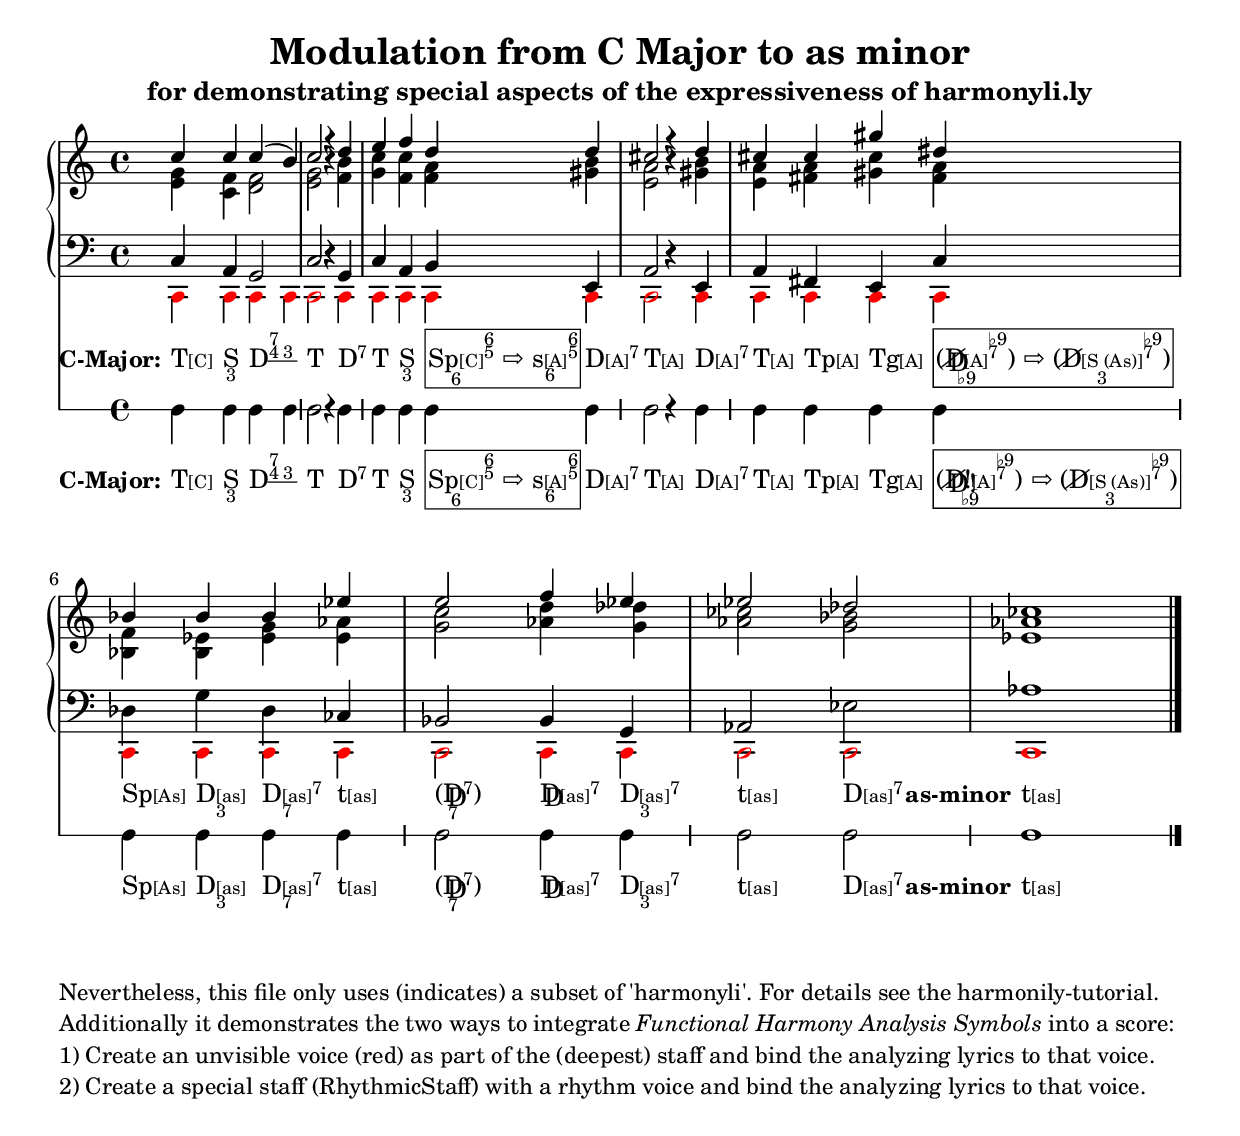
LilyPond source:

% modulation.ly :- for demonstrating the use of harmonyli.ly in a modulation
% Copyright (c) 2019 Karsten Reincke, 
%

% This file is distributed under the terms of the MIT license:
% --------------------------------------
% Copyright 2019 Karsten Reincke (Frankfurt)

% Permission is hereby granted, free of charge, to any person obtaining a copy 
% of this software and associated documentation files (the "Software"), to deal 
% in the Software without restriction, including without limitation the rights 
% to use, copy, modify, merge, publish, distribute, sublicense, and/or sell 
% copies of the Software, and to permit persons to whom the Software is 
% furnished to do so, subject to the following conditions:

% The above copyright notice and this permission notice shall be included in all 
% copies or substantial portions of the Software.

% THE SOFTWARE IS PROVIDED "AS IS", WITHOUT WARRANTY OF ANY KIND, EXPRESS OR 
% IMPLIED, INCLUDING BUT NOT LIMITED TO THE WARRANTIES OF MERCHANTABILITY, 
% FITNESS FOR A PARTICULAR PURPOSE AND NONINFRINGEMENT. IN NO EVENT SHALL THE 
% AUTHORS OR COPYRIGHT HOLDERS BE LIABLE FOR ANY CLAIM, DAMAGES OR OTHER 
% LIABILITY, WHETHER IN AN ACTION OF CONTRACT, TORT OR OTHERWISE, ARISING 
% FROM, OUT OF OR IN CONNECTION WITH THE SOFTWARE OR THE USE OR OTHER DEALINGS 
% IN THE SOFTWARE.

\version "2.18.2"

% harmonyli.ly :- a library for inserting Functional Harmony Analysis Symbols 
% into musical scores encoded in and created by LilyPOnd
%
% Copyright (c) 2019 Karsten Reincke, Frankfurt, Hans Blum
%
% This file is distributed either under the terms of the MIT license or under 
% the terms of the GPLv3 license. Feel free to choose the distribution method 
% you prefer by deleting the unsuitable licensing statement (Don't delete both): 
%
% (a) If you want to use it under the terms of the MIT license erase the 
%     following GPLv3 licensing statement:
% (b) If you want to use harmonyli.ly under the terms of the GPLv2 license
%      erase the following MIT license text
%
% GPLv3-Licensing Statement
% -------------------------

% This program is free software: you can redistribute it and/or modify
% it under the terms of the GNU General Public License as published by
% the Free Software Foundation, either version 3 of the License, or
% (at your option) any later version.

% This program is distributed in the hope that it will be useful,
% but WITHOUT ANY WARRANTY; without even the implied warranty of
% MERCHANTABILITY or FITNESS FOR A PARTICULAR PURPOSE.  See the
% GNU General Public License for more details.

% You should have received a copy of the GNU General Public License
% along with this program.  If not, see <https://www.gnu.org/licenses/>.

% MIT-License and Licensing Statement
% --------------------------------------
% Copyright 2019 Karsten Reincke, Frankfurt

% Permission is hereby granted, free of charge, to any person 
% obtaining a copy of this software and associated documentation 
% files (the "Software"), to deal in the Software without 
% restriction, including without limitation the rights to use, 
% copy, modify, merge, publish, distribute, sublicense, and/or sell 
% copies of the Software, and to permit persons to whom the 
% Software is furnished to do so, subject to the following conditions:

% The above copyright notice and this permission notice shall be 
% included in all copies or substantial portions of the Software.

% THE SOFTWARE IS PROVIDED "AS IS", WITHOUT WARRANTY OF ANY KIND, 
% EXPRESS OR IMPLIED, INCLUDING BUT NOT LIMITED TO THE WARRANTIES 
% OF MERCHANTABILITY, FITNESS FOR A PARTICULAR PURPOSE AND 
% NONINFRINGEMENT. IN NO EVENT SHALL THE AUTHORS OR COPYRIGHT 
% HOLDERS BE LIABLE FOR ANY CLAIM, DAMAGES OR OTHER LIABILITY, 
% WHETHER IN AN ACTION OF CONTRACT, TORT OR OTHERWISE, ARISING 
% FROM, OUT OF OR IN CONNECTION WITH THE SOFTWARE OR THE USE 
% OR OTHER DEALINGS IN THE SOFTWARE.
%
% Some Compliance Hints: 
% ----------------------
% (A) MIT Usage
% -------------
% (1) For using harmonyli.ly compliantly it is sufficient if the
% MIT license text is part of this file.
% (2) For modifying harmonyli.ly compliantly or for using part of
% it, it is sufficient if the MIT license text is included in 
% all copies or substantial portions
% (3) Under the terms of the MIT license you may use harmonyli.ly
% as part of your overarching work and you may distribute this
% overarching complex as whole under any license you want. But
% you may not erase the MIT license text in this file or in
% all derived files - just as the MIT license requires:
%
% The above copyright notice and this permission notice shall be 
% included in all copies or substantial portions of the Software.
%
% (B) GPLv3 Usage
% ---------------
% If you prefer to distribute harmonyli.ly under the terms of the
% GPLv3, then you have to fulfill all requirements of the GPLv3,
% especially those of §4 and §5 (strong copyleft effect and so on)
% and those of §6 (Conveying Non-Source Forms)
%
%%%%%%%%%%%%%%%%%%%%%%%%%%%%%%%%%%%%%%%%%%%%%%%%%%%%%%%%%%%%%%%%%%%%

% Reference to groundwork
% -----------------------
% harmonyli.ly heavily uses ideas and code of Klaus Blum's groundwork which has 
% been published in the 'Lilypond Snippet Repository':
% -> http://lsr.di.unimi.it/LSR/Item?id=967
%
% In a mail from Nov. the 4th 2019 Klaus Blum explicitly approved that he 
% a) distributes his code under the terms of the (American) public domain 
% b) agrees to use his file as groundwork for harmonyli.ly
% c) to distribute the result under the terms of of a dual-license: the user 
%    shall be enabled to choose whether he wants to use it under the terms
%   of the GPLv3 or the MIT
%
% Just as Klaus Blum's groundwork, also harmonyli.ly uses some explanations of 
% Neil Puttock by which he described the use text span engraver.
% -> http://www.mail-archive.com/lilypond-user%40gnu.org/msg60732.html
%%%%%%%%%%%%%%%%%%%%%%%%%%%%%%%%%%%%%%%%%%%%%%%%%%%%%%%%%%%%%%%%%%%%

\version "2.18.2"

%%%%%%%%%%%%%%%%%%%%%%%%%%%%%%%%%%%%%%%%%%%%%%%%%%%%%%%%%%%%%%%%%%%%%%
% Definition using the EBNF to formally describe the structure of a
% Functional Harmony Analysis Symbol ( = part of the functional harmony theory)
% 
% FHAS ::= {x},(cRS|RS),{DV} { BN }, { SN }, {AN, {AN, {AN, {AN, {AN}}}}}, {CT} {FS}
%
% cRS ::= RS,DV /* not separated by a blank */
%
%  RS ::= 'T' | 't' | 'S' | 's' | 'SS' | 'D' | 'd' | 'DD' 
%
%  DV ::= 'p' | 'P' | 'g' | 'G' | 
%
%   x ::= 'x' /* cross thought the RS */ 
%
%  BN ::= '1', ... ,'7'
%  SN ::= AN
%  AN ::= '1', ... ,'12'
%  CT ::= 'c', 'cis', ... 'h' | cRS
%
% Note: this is a syntactical definition. There is a semantical restriction
% which cannot easily be expressed by a context free grammar. The condition
% is 'AN1 < AN2 < AN3 < AN4 < AN5'. Therefore we only use the symbol AN
%
% Note: This definition also allows to express some a bit esoteric analyze 
% results like (Double Dominant or Double Sub dominant or Tonika,... relative
% counter relative) without no root tone / note. It depends on the context
% (and the viewpoint of the analyzer), which of them are semantically adequate.  
%%%%%%%%%%%%%%%%%%%%%%%%%%%%%%%%%%%%%%%%%%%%%%%%%%%%%%%%%%%%%%%%%%%%%%%%%%%

%%%%%%%%%%%%%%%%%%%%%%%%%%%%%%%%%%%%%%%%%%%%%%%%%%%%%%%%%%%%%%%%%%%%%%%%%%%
% Some implementation details:
% We refer to the parts of a RFS by the following identifiers:
%
%                                                        5 added note number = e | e5
%                                                        4 added note number = d | d4
%                                                        3 added note number = c | c3
%                           Sopran-Note-Number = S | SN  2 added note number = b | b2
%  fillstring = fsr | FSr   Riemann-Symbol = RS          1 added note number = a | a1  fillstring = fsr | FSr
%                           Bass-Note-Number = B | BN
% 
%
% This harmonyli.ly offers 3 interfaces:
%
% A) The basic method of harmonyli.ly is 'rfs' (riemann functional symbol). It 
% expects all elements of an RFS at a specific position and none of them may be 
% forgotten. If any of elements shall not be used, then the respective argument 
% must contain a "".
%
% Advantage: The analyzer gets the complete freedom to create his own version.
% Disadvantage: He must respect all details for not getting surprising results
% 
% B) The core method of harmonyli.ly is the method 'RFS'. It takes the naked 
% Riemann Symbol (like T, Tp, S, D, ...) and a list of pairs using the values of 
% BNoteKey, SNoteKey, ... as keys and as value any string / markup the user 
% wants to insert into the Riemann Function Symbol
%
% On this level, there exist 4 variants:
%   a) the method RFS - as described above
%   b) the method dRFS :- doubling the root RS symbol
%   c) the method xRFS :- crossing out the root RS symbol
%   d) the method xdRFS :- crossing out the doubled root RS symbol 
%
% Advantage: The analyzer may ignore the key value pairs he do not need.
% Disadvantage: He must know / respect the syntax of an association list
%
% C) Finally harmonyli.ly offers some often used instantiations of RFS
% as prepared functions
%
% Advantage: It is simple to insert such fixed RFS.
% Disadvantage: Not all RFS are delivered as fixed RFS
%%%%%%%%%%%%%%%%%%%%%%%%%%%%%%%%%%%%%%%%%%%%%%%%%%%%%%%%%%%%%%%%%%%%%%%%%%%%




%%%%%%%%%%%%%%%%%%%%%%%%%%%%%%%%%%%%%%%%%%%%%%%%%%%%%%%%%%%%%%%%%%%%%%%%%%
%
% About some special features
%
% (1) intermediary dominant and intermediary sections
% -----------------------------------------------
% Sometimes, the musicologist wants to express that in an intermediary section
% all chords function with respect to an intermediary harmonical focus instead
% being described with respect to the basic tone. 
% 
% The most simple example for such an intermediary section is the 'intermediary 
% dominant' (in German: 'Zwischendominante): It is not the dominant of the (
% keynote) tonic, but the dominant of the following chord.

% Moreover, sometimes the chord to which an intermediary section is refered
% does not close the section but is replaced by a functional equivalent. A
% famous example is the 'deceptive cadence' as closure of such an intermediary
% section.

% Hence, sometimes the musicologist does not only want to express that he reads
% a succession of chords as an intermediary section, he also want to explicitly
% name the assumed harmonical focus.

% For that purpose harmonyli.ly offers rows of intermediary chords:
%
% IntermediarySection ::- 'initIntermediaryArea' RFS+ closingRFS
%                 RFS ::- /* see above */
%          closingRFS ::- RFS with special parameter 'Context'
%
%
% (2) ZoomAnalyses
% ----------------
%
% In theoretical harmonical analyses often each analysis symbol refers to one 
% chord. In practical harmoncal analyses the analysis symbols refer to rows of 
% tones which are treated as passing notes.

% But sometimes, the musicologist does not want to ignore some shorter notes.
% Instead of this, he wants to increase the granularity of his symbols by
% integrating such 'detail notes' into his symbol. He wants to zoom into the
% the score.
%
% The most known example is the suspended chord as for example
%   6>5
%   4>3
%  D 
%
% For enabling musicologists to express such details, harmonyli.ly offers
% ZoomAreas. ZoomAreas use one pure Riemann Symbol for all chords, and the
% differences of the cords are described by numbers referring to the base tone
% of the chord
%
% ZoomArea ::- 
%     'initZoomArea' 
%     'setZoomRoot' 
%     'openZoomArea'
%     'setZoomSuccessor'+
%     'closeZoomArea'
%%%%%%%%%%%%%%%%%%%%%%%%%%%%%%%%%%%%%%%%%%%%%%%%%%%%%%%%%%%%%%%%%%%%%%%%%%%%%


% harmonyli.ly config area

% ImInfix

#(define imInfix "")


% ---------------------------------------------------------------------
% Harmonyli Interface No 1: The basic method for inserting all manually
% ---------------------------------------------------------------------

 
#(define-markup-command (fhas layout props RS SN BN aN bN cN dN eN CT fstl fstr)
  (markup? markup? markup? markup? markup? markup? markup? markup? markup? markup? markup?)
  (let* ((lCT (string-append "[" CT "]")))
    (if (equal? CT "")(set! lCT ""))
    (interpret-markup layout props
     #{
       \markup{
         \concat {
           $fstl
           \override #'(baseline-skip . 1.4)
           \center-column {
             \override #`(direction . ,UP)
             \override #'(baseline-skip . 2.0)
             \dir-column {
               \halign #CENTER
                \concat { $RS \tiny {  $lCT  } }
               \tiny
               \halign #CENTER
               $SN
             }
             \tiny
             $BN
           }
           \tiny
           \override #`(direction . ,UP)
           \override #'(baseline-skip . 0.8)
           \dir-column {
             " "
             {
               \override #`(direction . ,UP)
               \override #'(baseline-skip . 1.3)
               \dir-column { $aN  $bN $cN $dN $eN }
             }
           }
           $fstr
         }
       }
     #}
 )))
 

#(define-markup-command 
  (flosx layout props 
    RSl SNl BNl aNl bNl cNl dNl eNl CTl fstll fstrl
    RSr SNr BNr aNr bNr cNr dNr eNr CTr fstlr fstrr
    )
  ( markup? markup? markup? markup? markup? markup? markup? markup? markup?
    markup? markup? markup? markup? markup? markup? markup? markup? markup?
    markup? markup? markup? markup?
  )

    (interpret-markup layout props
     #{
        \markup{
          \box
          \concat {
            \fhas #RSl #SNl #BNl #aNl #bNl #cNl #dNl #eNl #CTl $fstll $fstrl
            " ⇨ "
            \fhas #RSr #SNr #BNr #aNr #bNr #cNr #dNr #eNr #CTr $fstlr $fstrr
          }      
        }
     #}
 ))
 
% ------------------------------------------------------------------------------
% Harmonyli Interface No 2.A: The core method for inserting only relevant values
% ------------------------------------------------------------------------------

#(define BNoteKey "B")
#(define SNoteKey "S")
#(define aNoteKey "a")
#(define bNoteKey "b")
#(define cNoteKey "c")
#(define dNoteKey "d")
#(define eNoteKey "e")
% LÖSCHEN DEPRECATED
#(define fsKey "f")
% LÖSCHEN DEPRECATED
#(define fsKeyL "fl")
#(define fsKeyR "fr")

#(define RsSpec "T")
#(define RsCont "C")

#(define NBNoteKey "nB")
#(define NSNoteKey "nS")
#(define NaNoteKey "na")
#(define NbNoteKey "nb")
#(define NcNoteKey "nc")
#(define NdNoteKey "nd")
#(define NeNoteKey "ne")
#(define NRsSpec "nT")
#(define NRsCont "nC")
#(define NfsKeyL "nfl")
#(define NfsKeyR "nfr")

#(define BNoteDValue "")
#(define SNoteDValue "")
#(define aNoteDValue "")
#(define bNoteDValue "")
#(define cNoteDValue "")
#(define dNoteDValue "")
#(define eNoteDValue "")
#(define fsDValue "") 
#(define RsSpecDValue "")
#(define RsContDValue "")

% The RS can be crossed out and or doubled To express the combinations
% we invent a parameter RS taking the values [ n (normal) | x | d | xd ]
% x

% evaluating the arguments:
% gets the associatedList and the key of the wanted RFS element
% if any pair in the list contains the key, it returns the value
% defined in the pair, otherwise it returns the default value
#(define (assign keyValue assocList defaultValue)
  (string? list?)
  (let* ((localPair (assoc keyValue assocList)))
    (if localPair (cdr localPair) defaultValue)
  )
)

% INTERFACE 2.A
% returns the Riemann Function Symbol as markup
#(define-markup-command (setFHAS layout props RS AL)
  (markup? list?)
  (let*
    ( 
      (lRS (assign RsSpec AL RsSpecDValue ))
      (lBN (assign BNoteKey AL BNoteDValue))
      (lSN (assign SNoteKey AL SNoteDValue))
      (laN (assign aNoteKey AL aNoteDValue))
      (lbN (assign bNoteKey AL bNoteDValue))
      (lcN (assign cNoteKey AL cNoteDValue))
      (ldN (assign dNoteKey AL dNoteDValue))
      (leN (assign eNoteKey AL eNoteDValue))
      (lCT (assign RsCont AL RsContDValue))
      (lFSl (assign fsKeyL AL fsDValue))
      (lFSr (assign fsKeyR AL fsDValue))
    )
  
    (interpret-markup layout props
      (cond
        ( (equal? lRS "d")
          #{
             \markup \fhas \double #RS #lSN #lBN  #laN #lbN #lcN #ldN #leN #lCT #lFSl #lFSr 
          #}
        )
        ( (equal? lRS "x")
          #{
             \markup \fhas \crossout #RS #lSN #lBN  #laN #lbN #lcN #ldN #leN #lCT #lFSl #lFSr
          #}
        )
        ( (equal? lRS "xd")
          #{
             \markup \fhas \crossout \double #RS #lSN #lBN  #laN #lbN #lcN #ldN #leN #lCT #lFSl #lFSr
          #}
        )
        ( (equal? lRS "dx")
          #{
             \markup \fhas \crossout \double #RS #lSN #lBN  #laN #lbN #lcN #ldN #leN #lCT #lFSl #lFSr
          #}
        )
        ( else
          #{
             \markup \fhas #RS #lSN #lBN  #laN #lbN #lcN #ldN #leN #lCT #lFSl #lFSr
          #}
        )
      )
    )
   )
 )

% INTERFACE 2.A
% returns the Riemann Function Symbol as markup
#(define-markup-command (setFLAS layout props RSl RSr AL)
  (markup? markup? list?)
  (let*
    ( (lBNl (assign BNoteKey AL BNoteDValue))
      (lSNl (assign SNoteKey AL SNoteDValue))
      (laNl (assign aNoteKey AL aNoteDValue))
      (lbNl (assign bNoteKey AL bNoteDValue))
      (lcNl (assign cNoteKey AL cNoteDValue))
      (ldNl (assign dNoteKey AL dNoteDValue))
      (leNl (assign eNoteKey AL eNoteDValue))
      (lRSl (assign RsSpec AL RsSpecDValue ))
      (lCTl (assign RsCont AL RsContDValue)) 
      (lFSll (assign fsKeyL AL fsDValue))
      (lFSrl (assign fsKeyR AL fsDValue))
           
      (lBNr (assign NBNoteKey AL BNoteDValue))
      (lSNr (assign NSNoteKey AL SNoteDValue))
      (laNr (assign NaNoteKey AL aNoteDValue))
      (lbNr (assign NbNoteKey AL bNoteDValue))
      (lcNr (assign NcNoteKey AL cNoteDValue))
      (ldNr (assign NdNoteKey AL dNoteDValue))
      (leNr (assign NeNoteKey AL eNoteDValue))
      (lRSr (assign NRsSpec AL RsSpecDValue ))
      (lCTr (assign NRsCont AL RsContDValue))      
      (lFSlr (assign NfsKeyL AL fsDValue))
      (lFSrr (assign NfsKeyR AL fsDValue))
      (lFS (assign fsKey AL fsDValue))

    )
  
    (interpret-markup layout props
      (cond
        ;; ---------- combinations with left double
        ( (and (equal? lRSl "d") (equal? lRSr "d"))
          #{
             \markup \flosx 
                \double #RSl #lSNl #lBNl  #laNl #lbNl #lcNl #ldNl #leNl #lCTl #lFSll #lFSrl
                \double #RSr #lSNr #lBNr  #laNr #lbNr #lcNr #ldNr #leNr #lCTr #lFSlr #lFSrr
          #}
        )
        ( (and (equal? lRSl "d") (equal? lRSr "x"))
          #{
             \markup \flosx   
                \double #RSl #lSNl #lBNl  #laNl #lbNl #lcNl #ldNl #leNl #lCTl #lFSll #lFSrl
                \crossout #RSr #lSNr #lBNr  #laNr #lbNr #lcNr #ldNr #leNr #lCTr #lFSlr #lFSrr             
          #}
        )
         ( (and (equal? lRSl "d") (equal? lRSr "dx"))
          #{
             \markup \flosx   
                \double #RSl #lSNl #lBNl  #laNl #lbNl #lcNl #ldNl #leNl #lCTl #lFSll #lFSrl
                \crossout \double #RSr #lSNr #lBNr  #laNr #lbNr #lcNr #ldNr #leNr #lCTr #lFSlr #lFSrr             
          #}
        )
         ( (and (equal? lRSl "d") (equal? lRSr "xd"))
          #{
             \markup \flosx  
                \double #RSl #lSNl #lBNl  #laNl #lbNl #lcNl #ldNl #leNl #lCTl #lFSll #lFSrl
                \crossout \double #RSr #lSNr #lBNr  #laNr #lbNr #lcNr #ldNr #leNr #lCTr #lFSlr #lFSrr             
          #}
        )
        ( (and (equal? lRSl "d") (equal? lRSr ""))
          #{
             \markup \flosx  
                \double #RSl #lSNl #lBNl  #laNl #lbNl #lcNl #ldNl #leNl #lCTl #lFSll #lFSrl
                #RSr #lSNr #lBNr  #laNr #lbNr #lcNr #ldNr #leNr #lCTr #lFSlr #lFSrr             
          #}
        )
        ;; ---------- combinations with left crossout
        ( (and (equal? lRSl "x") (equal? lRSr "d"))
          #{
             \markup \flosx  
                \crossout #RSl #lSNl #lBNl  #laNl #lbNl #lcNl #ldNl #leNl #lCTl #lFSll #lFSrl
                \double #RSr #lSNr #lBNr  #laNr #lbNr #lcNr #ldNr #leNr #lCTr #lFSlr #lFSrr             
          #}
        )
        ( (and (equal? lRSl "x") (equal? lRSr "x"))
          #{
             \markup \flosx  
                \crossout #RSl #lSNl #lBNl  #laNl #lbNl #lcNl #ldNl #leNl #lCTl #lFSll #lFSrl
                \crossout #RSr #lSNr #lBNr  #laNr #lbNr #lcNr #ldNr #leNr #lCTr #lFSlr #lFSrr             
          #}
        )
         ( (and (equal? lRSl "x") (equal? lRSr "dx"))
          #{
             \markup \flosx  
                \crossout #RSl #lSNl #lBNl  #laNl #lbNl #lcNl #ldNl #leNl #lCTl #lFSll #lFSrl
                \crossout \double #RSr #lSNr #lBNr  #laNr #lbNr #lcNr #ldNr #leNr #lCTr #lFSlr #lFSrr             
          #}
        )
         ( (and (equal? lRSl "x") (equal? lRSr "xd"))
          #{
             \markup \flosx  
                \crossout #RSl #lSNl #lBNl  #laNl #lbNl #lcNl #ldNl #leNl #lCTl #lFSll #lFSrl
                \crossout \double #RSr #lSNr #lBNr  #laNr #lbNr #lcNr #ldNr #leNr #lCTr #lFSlr #lFSrr             
          #}
        )
        ( (and (equal? lRSl "x") (equal? lRSr ""))
          #{
             \markup \flosx  
                \crossout #RSl #lSNl #lBNl  #laNl #lbNl #lcNl #ldNl #leNl #lCTl #lFSll #lFSrl
                #RSr #lSNr #lBNr  #laNr #lbNr #lcNr #ldNr #leNr #lCTr #lFSlr #lFSrr             
          #}
        )
        ;; ---------- combinations with left crossout double (dx)
        ( (and (equal? lRSl "dx") (equal? lRSr "d"))
          #{
             \markup \flosx  
                \crossout \double #RSl #lSNl #lBNl  #laNl #lbNl #lcNl #ldNl #leNl #lCTl #lFSll #lFSrl
                \double #RSr #lSNr #lBNr  #laNr #lbNr #lcNr #ldNr #leNr #lCTr #lFSlr #lFSrr             
          #}
        )
        ( (and (equal? lRSl "dx") (equal? lRSr "x"))
          #{
             \markup \flosx  
                \crossout \double #RSl #lSNl #lBNl  #laNl #lbNl #lcNl #ldNl #leNl #lCTl #lFSll #lFSrl
                \crossout #RSr #lSNr #lBNr  #laNr #lbNr #lcNr #ldNr #leNr #lCTr #lFSlr #lFSrr             
          #}
        )
         ( (and (equal? lRSl "dx") (equal? lRSr "dx"))
          #{
             \markup \flosx  
                \crossout \double #RSl #lSNl #lBNl  #laNl #lbNl #lcNl #ldNl #leNl #lCTl #lFSll #lFSrl
                \crossout \double #RSr #lSNr #lBNr  #laNr #lbNr #lcNr #ldNr #leNr #lCTr #lFSlr #lFSrr             
          #}
        )
         ( (and (equal? lRSl "dx") (equal? lRSr "xd"))
          #{
             \markup \flosx  
                \crossout \double #RSl #lSNl #lBNl  #laNl #lbNl #lcNl #ldNl #leNl #lCTl #lFSll #lFSrl
                \crossout \double #RSr #lSNr #lBNr  #laNr #lbNr #lcNr #ldNr #leNr #lCTr #lFSlr #lFSrr             
          #}
        )
        ( (and (equal? lRSl "dx") (equal? lRSr ""))
          #{
             \markup \flosx  
                \crossout \double #RSl #lSNl #lBNl  #laNl #lbNl #lcNl #ldNl #leNl #lCTl #lFSll #lFSrl
                #RSr #lSNr #lBNr  #laNr #lbNr #lcNr #ldNr #leNr #lCTr #lFSlr #lFSrr             
          #}
        )
        ;; ---------- combinations with left crossout double (xd)
        ( (and (equal? lRSl "xd") (equal? lRSr "d"))
          #{
             \markup \flosx  
                \crossout \double #RSl #lSNl #lBNl  #laNl #lbNl #lcNl #ldNl #leNl #lCTl #lFSll #lFSrl
                \double #RSr #lSNr #lBNr  #laNr #lbNr #lcNr #ldNr #leNr #lCTr #lFSlr #lFSrr             
          #}
        )
        ( (and (equal? lRSl "xd") (equal? lRSr "x"))
          #{
             \markup \flosx  
                \crossout \double #RSl #lSNl #lBNl  #laNl #lbNl #lcNl #ldNl #leNl #lCTl #lFSll #lFSrl
                \crossout #RSr #lSNr #lBNr  #laNr #lbNr #lcNr #ldNr #leNr #lCTr #lFSlr #lFSrr             
          #}
        )
         ( (and (equal? lRSl "xd") (equal? lRSr "dx"))
          #{
             \markup \flosx  
                \crossout \double #RSl #lSNl #lBNl  #laNl #lbNl #lcNl #ldNl #leNl #lCTl #lFSll #lFSrl
                \crossout \double #RSr #lSNr #lBNr  #laNr #lbNr #lcNr #ldNr #leNr #lCTr #lFSlr #lFSrr             
          #}
        )
         ( (and (equal? lRSl "xd") (equal? lRSr "xd"))
          #{
             \markup \flosx  
                \crossout \double #RSl #lSNl #lBNl  #laNl #lbNl #lcNl #ldNl #leNl #lCTl #lFSll #lFSrl
                \crossout \double #RSr #lSNr #lBNr  #laNr #lbNr #lcNr #ldNr #leNr #lCTr #lFSlr #lFSrr             
          #}
        )
        ( (and (equal? lRSl "xd") (equal? lRSr ""))
          #{
             \markup \flosx  
                \crossout \double #RSl #lSNl #lBNl  #laNl #lbNl #lcNl #ldNl #leNl #lCTl #lFSll #lFSrl
                #RSr #lSNr #lBNr  #laNr #lbNr #lcNr #ldNr #leNr #lCTr #lFSlr #lFSrr             
          #}
        )
        ;; ---------- combinations with left pure
        ( (and (equal? lRSl "") (equal? lRSr "d"))
          #{
             \markup \flosx  
                #RSl #lSNl #lBNl  #laNl #lbNl #lcNl #ldNl #leNl #lCTl #lFSll #lFSrl
                \double #RSr #lSNr #lBNr  #laNr #lbNr #lcNr #ldNr #leNr #lCTr #lFSlr #lFSrr             
          #}
        )
        ( (and (equal? lRSl "") (equal? lRSr "x"))
          #{
             \markup \flosx  
                #RSl #lSNl #lBNl  #laNl #lbNl #lcNl #ldNl #leNl #lCTl #lFSll #lFSrl
                \crossout #RSr #lSNr #lBNr  #laNr #lbNr #lcNr #ldNr #leNr #lCTr #lFSlr #lFSrr             
          #}
        )
         ( (and (equal? lRSl "") (equal? lRSr "dx"))
          #{
             \markup \flosx  
                #RSl #lSNl #lBNl  #laNl #lbNl #lcNl #ldNl #leNl #lCTl #lFSll #lFSrl
                \crossout \double #RSr #lSNr #lBNr  #laNr #lbNr #lcNr #ldNr #leNr #lCTr #lFSlr #lFSrr             
          #}
        )
         ( (and (equal? lRSl "") (equal? lRSr "xd"))
          #{
             \markup \flosx  
                #RSl #lSNl #lBNl  #laNl #lbNl #lcNl #ldNl #leNl #lCTl #lFSll #lFSrl
                \crossout \double #RSr #lSNr #lBNr  #laNr #lbNr #lcNr #ldNr #leNr #lCTr #lFSlr #lFSrr             
          #}
        )

        ( else
          #{
             \markup \flosx 
                #RSl #lSNl #lBNl  #laNl #lbNl #lcNl #ldNl #leNl #lCTl #lFSll #lFSrl
                #RSr #lSNr #lBNr  #laNr #lbNr #lcNr #ldNr #leNr #lCTr #lFSlr #lFSrr             
         #}
        )
      )
    )
   )
 )

% ------------------------------------------------------------------------------
% Harmonyli Interface No 2.B: Functions to use intermediary areas
% ------------------------------------------------------------------------------

% returns the Riemann Function Symbol as markup
#(define-markup-command (setImArea layout props RS AL)
  (markup? list?)
  (let*
    ( (lBN (assign BNoteKey AL BNoteDValue))
      (lSN (assign SNoteKey AL SNoteDValue))
      (laN (assign aNoteKey AL aNoteDValue))
      (lbN (assign bNoteKey AL bNoteDValue))
      (lcN (assign cNoteKey AL cNoteDValue))
      (ldN (assign dNoteKey AL dNoteDValue))
      (leN (assign eNoteKey AL eNoteDValue))
      (lRS (assign RsSpec AL RsSpecDValue ))
      (lCT (assign RsCont AL RsContDValue))
      (lFSl (assign fsKeyL AL fsDValue))
      (lFSr (assign fsKeyR AL fsDValue))
    )
    (set! lFSl (string-append lFSl "(" imInfix  ))
    (set! lFSr (string-append imInfix  ")" lFSr ))
    (interpret-markup layout props
      (cond
        ( (equal? lRS "d")
          #{
             \markup \fhas \double #RS #lSN #lBN  #laN #lbN #lcN #ldN #leN #lCT #lFSl #lFSr
          #}
        )
        ( (equal? lRS "x")
          #{
             \markup \fhas \crossout #RS #lSN #lBN  #laN #lbN #lcN #ldN #leN #lCT #lFSl #lFSr
          #}
        )
        ( (equal? lRS "xd")
          #{
             \markup \fhas \crossout \double #RS #lSN #lBN  #laN #lbN #lcN #ldN #leN #lCT #lFSl #lFSr
          #}
        )
        ( (equal? lRS "dx")
          #{
             \markup \fhas \crossout \double #RS #lSN #lBN  #laN #lbN #lcN #ldN #leN #lCT #lFSl #lFSr
          #}
        )
        ( else
          #{
             \markup \fhas #RS #lSN #lBN  #laN #lbN #lcN #ldN #leN #lCT #lFSl #lFSr
          #}
        )
      )
    )
   )
 )

% returns the Riemann Function Symbol as markup
#(define-markup-command (openImArea layout props RS AL)
  (markup? list?)
  (let*
    ( (lBN (assign BNoteKey AL BNoteDValue))
      (lSN (assign SNoteKey AL SNoteDValue))
      (laN (assign aNoteKey AL aNoteDValue))
      (lbN (assign bNoteKey AL bNoteDValue))
      (lcN (assign cNoteKey AL cNoteDValue))
      (ldN (assign dNoteKey AL dNoteDValue))
      (leN (assign eNoteKey AL eNoteDValue))
      (lRS (assign RsSpec AL RsSpecDValue ))
      (lCT (assign RsCont AL RsContDValue))
      (lFSl (assign fsKeyL AL fsDValue))
      (lFSr (assign fsKeyR AL fsDValue))
    )
    (set! lFSl (string-append lFSl "(" imInfix ))
    (interpret-markup layout props
      (cond
        ( (equal? lRS "d")
          #{
             \markup \fhas \double #RS #lSN #lBN  #laN #lbN #lcN #ldN #leN #lCT #lFSl #lFSr
          #}
        )
        ( (equal? lRS "x")
          #{
             \markup \fhas \crossout #RS #lSN #lBN  #laN #lbN #lcN #ldN #leN #lCT #lFSl #lFSr
          #}
        )
        ( (equal? lRS "xd")
          #{
             \markup \fhas \crossout \double #RS #lSN #lBN  #laN #lbN #lcN #ldN #leN #lCT #lFSl #lFSr
          #}
        )
        ( (equal? lRS "dx")
          #{
             \markup \fhas \crossout \double #RS #lSN #lBN  #laN #lbN #lcN #ldN #leN #lCT #lFSl #lFSr
          #}
        )
        ( else
          #{
             \markup \fhas #RS #lSN #lBN  #laN #lbN #lcN #ldN #leN #lCT #lFSl #lFSr
          #}
        )
      )
    )
   )
 )

% returns the Riemann Function Symbol as markup
#(define-markup-command (closeImArea layout props RS AL)
  (markup? list?)
  (let*
    ( (lBN (assign BNoteKey AL BNoteDValue))
      (lSN (assign SNoteKey AL SNoteDValue))
      (laN (assign aNoteKey AL aNoteDValue))
      (lbN (assign bNoteKey AL bNoteDValue))
      (lcN (assign cNoteKey AL cNoteDValue))
      (ldN (assign dNoteKey AL dNoteDValue))
      (leN (assign eNoteKey AL eNoteDValue))
      (lRS (assign RsSpec AL RsSpecDValue ))
      (lCT (assign RsCont AL RsContDValue))
      (lFSl (assign fsKeyL AL fsDValue))
      (lFSr (assign fsKeyR AL fsDValue))
    )
    (set! lFSr (string-append imInfix ")" lFSr ))
    (interpret-markup layout props
      (cond
        ( (equal? lRS "d")
          #{
             \markup \fhas \double #RS #lSN #lBN  #laN #lbN #lcN #ldN #leN #lCT #lFSl #lFSr
          #}
        )
        ( (equal? lRS "x")
          #{
             \markup \fhas \crossout #RS #lSN #lBN  #laN #lbN #lcN #ldN #leN #lCT #lFSl #lFSr
          #}
        )
        ( (equal? lRS "xd")
          #{
             \markup \fhas \crossout \double #RS #lSN #lBN  #laN #lbN #lcN #ldN #leN #lCT #lFSl #lFSr
          #}
        )
        ( (equal? lRS "dx")
          #{
             \markup \fhas \crossout \double #RS #lSN #lBN  #laN #lbN #lcN #ldN #leN #lCT #lFSl #lFSr
          #}
        )
        ( else
          #{
             \markup \fhas #RS #lSN #lBN  #laN #lbN #lcN #ldN #leN #lCT #lFSl #lFSr
          #}
        )
      )
    )
   )
 )

% ------------------------------------------------------------------------------
% Harmonyli Interface No 2.C: Functions to use zoom in analyses
% ------------------------------------------------------------------------------

initTextSpan =
#(define-music-function (parser location fText) (string?)
   #{
     \once \override TextSpanner #'direction = #DOWN
     \once \override TextSpanner #'style = #'line
     \once \override TextSpanner #'outside-staff-priority = ##f
     \once \override TextSpanner #'padding = #-0.6 % sets the distance of the line from the lyrics
     \once \override TextSpanner #'bound-details =
     #`((left . ((Y . 0)
                 (padding . 0)
                 (attach-dir . ,LEFT)))
        (left-broken . ((end-on-note . #t)))
        (right . ((Y . 0)
                  (padding . 0)
                  (attach-dir . ,RIGHT))))
     \once \override TextSpanner.bound-details.left.text = $fText
   #})


#(define-markup-command (initZoomRow layout props RS AL)
  (markup? list?)
  (let*
    ( (lBN (assign BNoteKey AL BNoteDValue))
      (lSN (assign SNoteKey AL SNoteDValue))
      (laN (assign aNoteKey AL aNoteDValue))
      (lbN (assign bNoteKey AL bNoteDValue))
      (lcN (assign cNoteKey AL cNoteDValue))
      (ldN (assign dNoteKey AL dNoteDValue))
      (leN (assign eNoteKey AL eNoteDValue))
      (lRS (assign RsSpec AL RsSpecDValue ))
      (lCT (assign RsCont AL RsContDValue))
      (lFSl (assign fsKeyL AL fsDValue))
      (lFSr (assign fsKeyR AL fsDValue))
    )
 
    (interpret-markup layout props
      (cond
        ( (equal? lRS "d")
          #{
             \markup \fhas \double #RS #lSN #lBN  #laN #lbN #lcN #ldN #leN #lCT #lFSl #lFSr
          #}
        )
        ( (equal? lRS "x")
          #{
             \markup \fhas \crossout #RS #lSN #lBN  #laN #lbN #lcN #ldN #leN #lCT #lFSl #lFSr
          #}
        )
        ( (equal? lRS "xd")
          #{
             \markup \fhas \crossout \double #RS #lSN #lBN  #laN #lbN #lcN #ldN #leN #lCT #lFSl #lFSr
          #}
        )
        ( (equal? lRS "dx")
          #{
             \markup \fhas \crossout \double #RS #lSN #lBN  #laN #lbN #lcN #ldN #leN #lCT #lFSl #lFSr
          #}
        )
        ( else
          #{
             \markup \fhas #RS #lSN #lBN  #laN #lbN #lcN #ldN #leN #lCT #lFSl #lFSr
          #}
        )
      )
    )
   )
 )

#(define-markup-command (initImZoomRow layout props RS AL)
  (markup? list?)
  (let*
    ( 
      (lRS (assign RsSpec AL RsSpecDValue ))    
      (lBN (assign BNoteKey AL BNoteDValue))
      (lSN (assign SNoteKey AL SNoteDValue))
      (laN (assign aNoteKey AL aNoteDValue))
      (lbN (assign bNoteKey AL bNoteDValue))
      (lcN (assign cNoteKey AL cNoteDValue))
      (ldN (assign dNoteKey AL dNoteDValue))
      (leN (assign eNoteKey AL eNoteDValue))
      (lCT (assign RsCont AL RsContDValue))
      (lFSl (assign fsKeyL AL fsDValue))
      (lFSr (assign fsKeyR AL fsDValue))
    )
    (set! lFSl (string-append lFSl "(" imInfix ))
    (interpret-markup layout props
      (cond
        ( (equal? lRS "d")
          #{
             \markup \fhas \double #RS #lSN #lBN  #laN #lbN #lcN #ldN #leN #lCT #lFSl #lFSr
          #}
        )
        ( (equal? lRS "x")
          #{
             \markup \fhas \crossout #RS #lSN #lBN  #laN #lbN #lcN #ldN #leN #lCT #lFSl #lFSr
          #}
        )
        ( (equal? lRS "xd")
          #{
             \markup \fhas \crossout \double #RS #lSN #lBN  #laN #lbN #lcN #ldN #leN #lCT #lFSl #lFSr
          #}
        )
        ( (equal? lRS "dx")
          #{
             \markup \fhas \crossout \double #RS #lSN #lBN  #laN #lbN #lcN #ldN #leN #lCT #lFSl #lFSr
          #}
        )
        ( else
          #{
             \markup \fhas #RS #lSN #lBN  #laN #lbN #lcN #ldN #leN #lCT #lFSl #lFSr
          #}
        )
      )
    )
   )
 )


#(define-markup-command (expZoomRow layout props AL)
  (list?)
  (let*
    ( (laN (assign aNoteKey AL aNoteDValue))
      (lbN (assign bNoteKey AL bNoteDValue))
      (lcN (assign cNoteKey AL cNoteDValue))
      (ldN (assign dNoteKey AL dNoteDValue))
      (leN (assign eNoteKey AL eNoteDValue))
    )
  
    (interpret-markup layout props
     #{
         \markup \fhas "" "" "" #laN #lbN #lcN #ldN #leN "" "" ""
     #}
    )
   )
 )


#(define-markup-command (closeIMZoomRow layout props AL)
  (list?)
  (let*
    ( (laN (assign aNoteKey AL aNoteDValue))
      (lbN (assign bNoteKey AL bNoteDValue))
      (lcN (assign cNoteKey AL cNoteDValue))
      (ldN (assign dNoteKey AL dNoteDValue))
      (leN (assign eNoteKey AL eNoteDValue))
      (lFSr (assign fsKeyR AL fsDValue))
    )
    (set! lFSr (string-append imInfix ")" lFSr) )
    (interpret-markup layout props
      #{ \markup \fhas "" "" ""  #laN #lbN #lcN #ldN #leN "" "" #lFSr #}
    )
   )
 )
% -----------------------------------------------------------------------------
% Harmonyli Interface No 3: Some often used RFS (= instantiation of level 2)
% ------------------------------------------------------------------------------

#(define-markup-command (FHAS layout props rs)
  (markup?)
  (interpret-markup layout props
    #{ \markup \setFHAS #rs #'() #}
   )
 )


#(define-markup-command (FHASth layout props rs)
  (markup?)
  (interpret-markup layout props
    #{ \markup \setFHAS #rs #'(("B"."3") ) #}
   )
 ) 
 

#(define-markup-command (Dsept layout props)
  ()
  (interpret-markup layout props
    #{ \markup \setFHAS "D" #'(("a"."7") ) #}
   )
 )

#(define-markup-command (Dseptnone layout props)
  ()
  (interpret-markup layout props
    #{ \markup \setFHAS "D" #'(("a"."7")("b"."9")) #}
   )
 )
% ---------------------------------------------------------------
%               Extender lines
% The text parameter "fText" will be placed at the left end of the extender.
% It will only consist of some spaces to move the left end a little forward.
% ---------------------------------------------------------------

fExtend =
#(define-music-function (parser location fText) (string?)
   #{
     \once \override TextSpanner #'direction = #DOWN
     \once \override TextSpanner #'style = #'line
     \once \override TextSpanner #'outside-staff-priority = ##f
     \once \override TextSpanner #'padding = #-0.6 % sets the distance of the line from the lyrics
     \once \override TextSpanner #'bound-details =
     #`((left . ((Y . 0)
                 (padding . 0)
                 (attach-dir . ,LEFT)))
        (left-broken . ((end-on-note . #t)))
        (right . ((Y . 0)
                  (padding . 0)
                  (attach-dir . ,RIGHT))))
     \once \override TextSpanner.bound-details.left.text = $fText
   #})

% ---------------------------------------------------------------
% ----- cross out the letter for "shortened dominants" (where base is omitted):
% ---------------------------------------------------------------

#(define-markup-command (crossout layout props letter)
   (markup?)
   (interpret-markup layout props
     #{
       \markup{
         \concat {
           \override #'(baseline-skip . 0.4)
           \left-column {
             $letter
             \with-dimensions #'(-0.0 . 0.0) #'(0 . 0)
             \translate-scaled #'(-0.3 . 0.3)
             \with-dimensions #'(-0.0 . 0.0) #'(0 . 0)
             \draw-line #'(2.3 . 1.8)
           }
         }
       }
     #}))

% ---------------------------------------------------------------
% ----- double-printed letters for double dominant or double subdominant:
% ---------------------------------------------------------------

#(define-markup-command (double layout props letter)
   (markup?)
   (interpret-markup layout props
     #{
       \markup{
         \concat {
           \override #'(baseline-skip . 0.4)
           \left-column {
             $letter
             \with-dimensions #'(-0.4 . 0.6) #'(0 . 0)
             $letter
           }
         }
       }
     #}))

% ---------------------------------------------------------------
% opening round bracket before a chord:
% ---------------------------------------------------------------

openbracket = { \set stanza = \markup {\normal-text \magnify #1.1 " ("} }





\paper {
  indent = 0
  ragged-right = ##f
  system-system-spacing #'basic-distance = #20
  score-system-spacing =
    #'((basic-distance . 12)
       (minimum-distance . 6)
       (padding . 1)
       (stretchability . 12))
}

\header {
  title = "Modulation from C Major to as minor"
  subtitle = "for demonstrating special aspects of the expressiveness of harmonyli.ly"
}


% ---------------------------------------------------------------
% ----- Voices: soprano, alto, tenor
% ---------------------------------------------------------------

global  = { \key c \major  \time 4/4}

voiceS = \relative c'' {
  \clef treble
  \stemUp
  \global
  c4 c c( b) | c2 r4 d4 | e f d d | cis2 r4 d4 |
  cis4 cis gis' dis | bes bes bes es | e2 f4 es |
  es2 des | ces1 \bar "|."
}

voiceA = \relative c'' {
  \clef treble
  \stemDown
  \global
  g4 f f2 | g2 r4 b4 | c c a b | a2 r4 b4 |
  a4 a cis a | f es g as | c2 d4 des  |
  ces2 bes | as1 \bar "|."
}

voiceT = \relative c' {
  \clef treble
  \stemDown
  \global
  e4 c d2 | e2 r4 f4 | g f f gis | e2 r4 gis4 |
  e4 fis gis fis | bes, bes es es | g2 as4 g |
  as2 g | es1 \bar "|."
}

voiceB = \relative c {
  \clef bass
  \stemNeutral
  \global
  c4 a g2 | c2 r4 g4 | c a b e, | a2 r4 e4 |
  a4 fis e c' | des g des ces | bes2 bes4 g |
  as2 es'2 | as1 \bar "|."
}

% ---------------------------------------------------------------
% ----- hidden bass voice (not to be displayed, only
% ----- for aligning the lyrics via "lyricsto"
% ---------------------------------------------------------------

fhaVoiceHidden =
\relative c, {
  \clef bass
  \stemDown
  \global
  \override NoteHead.color = #red
  \override NoteColumn #'ignore-collision = ##t
  c4 c c c | c2 r4 c | c c c c | c2 r4 c | c c c c | c c c c | c2 c4 c | c2 c | c1 \bar "|."
}

fhaRhythmVoice =
\relative c {
  \stemDown
  \global
  c4 c c c | c2 r4 c | c c c c | c2 r4 c | c c c c | c c c c | c2 c4 c | c2 c | c1 \bar "|."
}

% ---------------------------------------------------------------
% ----- "lyrics": Symbols for functional harmony
% ---------------------------------------------------------------

fhasSubline = \lyricmode {
  \override LyricText.self-alignment-X = #LEFT
  \override LyricExtender.left-padding = #-0.5
  \override LyricExtender.extra-offset = #'(0 . 0.5)


  \set stanza = #"C-Major:"
  % encoding on level 1 
  \markup \setFHAS "T" #'(("C"."C"))
  \markup \setFHAS "S" #'(("B"."3"))
  \initTextSpan "   "
  \markup \initZoomRow "D" #'(("a"."4")("b"."7"))
  \startTextSpan
  \markup \expZoomRow #'(("a"."3")) 
  \stopTextSpan
  \markup \FHAS "T"
  \markup \Dsept 
  \markup \FHAS "T"
  \markup \setFHAS "S" #'(("B"."3"))
  \markup \setFLAS "Sp" "s" 
    #'( ("B"."6")("a"."5")("b"."6")("C" . "C")
        ("nB"."6")("na"."5")("nb"."6")("nC" . "A")
    )
  \markup \setFHAS "D" #'(("a"."7")("C"."A")) 
  \markup \setFHAS "T" #'(("C"."A"))
  \markup \setFHAS "D" #'(("a"."7")("C"."A")) 
  \markup \setFHAS "T" #'(("C"."A"))
  \markup \setFHAS "Tp" #'(("C"."A"))
  \markup \setFHAS "Tg" #'(("C"."A"))

    \markup \setFLAS "D" "D" 
    #'( ("T"."dx")("B"."♭9")("a"."7")("b"."♭9")("C" . "A")("fr".")")("fl"."(")
        ("nT"."x")("nB"."3")("na"."7")("nb"."♭9")("nC" . "S (As)")("nfr".")")("nfl"."(")
       
    )

  \markup \setFHAS "Sp" #'(("C"."As")) 
  \markup \setFHAS "D" #'(("B"."3")("C"."as")) 
  \markup \setFHAS "D" #'(("B"."7")("a"."7")("C"."as")) 
  \markup \setFHAS "t" #'(("C"."as"))

  \markup \setImArea "D" #'(("T"."d")("B"."7")("a" . "7")) 
  
  
  \markup \setFHAS "D" #'(("T"."d")("a"."7")("C"."as")) 
  \markup \setFHAS "D" #'(("B" . "3")("a"."7")("C"."as")) 
  \markup \setFHAS "t" #'(("C"."as"))
  \markup \setFHAS "D" #'(("a"."7")("C"."as")) 
  \set stanza = #"as-minor"
  \markup \setFHAS "t" #'(("C"."as"))

}

fhasLine = \lyricmode {
  \override LyricText.self-alignment-X = #LEFT
  \override LyricExtender.left-padding = #-0.5
  \override LyricExtender.extra-offset = #'(0 . 0.5)


  \set stanza = #"C-Major:"
  % encoding on level 1 
  \markup \setFHAS "T" #'(("C"."C"))
  \markup \setFHAS "S" #'(("B"."3"))
  \initTextSpan "   "
  \markup \initZoomRow "D" #'(("a"."4")("b"."7"))
  \startTextSpan
  \markup \expZoomRow #'(("a"."3")) 
  \stopTextSpan
  \markup \FHAS "T"
  \markup \Dsept 
  \markup \FHAS "T"
  \markup \setFHAS "S" #'(("B"."3"))
  \markup \setFLAS "Sp" "s" 
    #'( ("B"."6")("a"."5")("b"."6")("C" . "C")
        ("nB"."6")("na"."5")("nb"."6")("nC" . "A")
    )
  \markup \setFHAS "D" #'(("a"."7")("C"."A")) 
  \markup \setFHAS "T" #'(("C"."A"))
  \markup \setFHAS "D" #'(("a"."7")("C"."A")) 
  \markup \setFHAS "T" #'(("C"."A"))
  \markup \setFHAS "Tp" #'(("C"."A"))
  \markup \setFHAS "Tg" #'(("C"."A"))

   \markup \setFLAS "D!" "D" 
    #'( ("T"."dx")("B"."♭9")("a"."7")("b"."♭9")("C" . "A")("fr".")")("fl"."(")
        ("nT"."x")("nB"."3")("na"."7")("nb"."♭9")("nC" . "S (As)")("nfr".")")("nfl"."(")
       
    )

  \markup \setFHAS "Sp" #'(("C"."As")) 
  \markup \setFHAS "D" #'(("B"."3")("C"."as")) 
  \markup \setFHAS "D" #'(("B"."7")("a"."7")("C"."as")) 
  \markup \setFHAS "t" #'(("C"."as"))

  \markup \setImArea "D" #'(("T"."d")("B"."7")("a" . "7")) 
  
  
  \markup \setFHAS "D" #'(("T"."d")("a"."7")("C"."as")) 
  \markup \setFHAS "D" #'(("B" . "3")("a"."7")("C"."as")) 
  \markup \setFHAS "t" #'(("C"."as"))
  \markup \setFHAS "D" #'(("a"."7")("C"."as")) 
  \set stanza = #"as-minor"
  \markup \setFHAS "t" #'(("C"."as"))

}
\score {
  <<
    \new GrandStaff <<
      \new Staff = upper
      \with { printPartCombineTexts = ##f }
      {
        <<
          \voiceS \\
          \partcombine \voiceA \voiceT
        >>
      }
      \new Staff = lower
      \new Voice = "Musical Bass"
      \with { printPartCombineTexts = ##f }
      {
        <<
          \voiceB
          % change "Voice" to "NullVoice" to make analyze voice unvisible:
          \new Voice = "AnalysisSubline" {\shiftOff  \fhaVoiceHidden}
          \new Lyrics \lyricsto "AnalysisSubline" \fhasSubline
        >>
      }
    >>
    \new RhythmicStaff = analysis
    \with { printPartCombineTexts = ##f }
    {
      << 
          \new Voice = "AnalysisLine" { \fhaRhythmVoice}
          \new Lyrics \lyricsto "AnalysisLine" \fhasLine
      >>
      
    }
  >>

  \layout {
    \context {
      \Lyrics
      \consists "Text_spanner_engraver"
    }
  }
} 
 


\markup \vspace #2
\markup { 
  \column {
    \line { 
      Nevertheless, this file only uses (indicates) a subset of 'harmonyli'.
      For details see the harmonily-tutorial. }
    \line{ 
      Additionally it demonstrates the two ways to integrate 
      \italic{ Functional Harmony Analysis Symbols} into a score:
      }
  
    \line {
      1) Create an unvisible voice (red) as part of the
      (deepest) staff and bind the analyzing lyrics to that voice.}
    \line {
      2) Create a special staff (RhythmicStaff) with a rhythm voice 
      and bind the analyzing lyrics to that voice.
    }
  
  }
}


